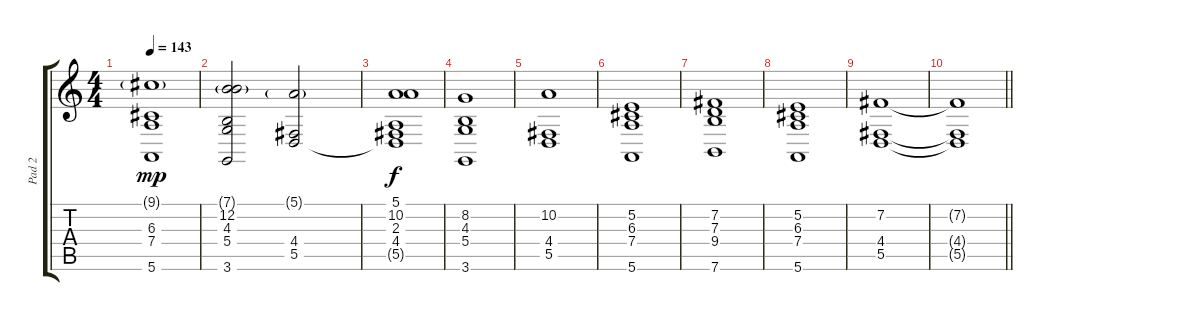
\track ("Pad 2" "Pad 2") {instrument synthstrings1}
\staff {score tabs}
\tuning (E4 B3 G3 D3 A2 E2) {hide}
\ts (4 4)
\tempo 143
\clef g2
\ks c
(9.1{g} 6.3 7.4 5.6).1{dy mp} |
(7.1{g} 12.2 4.3 5.4 3.6).2 (5.1{g} 4.4 5.5).2 |
(5.1 10.2 2.3 4.4 5.5{t}).1{dy f} |
(8.2 4.3 5.4 3.6).1 |
(10.2 4.4 5.5).1 |
(5.2 6.3 7.4 5.6).1 |
(7.2 7.3 9.4 7.6).1 |
(5.2 6.3 7.4 5.6).1 |
(7.2 4.4 5.5).1 |
\barLineRight lightlight
(7.2{t} 4.4{t} 5.5{t}).1{volume 6}
